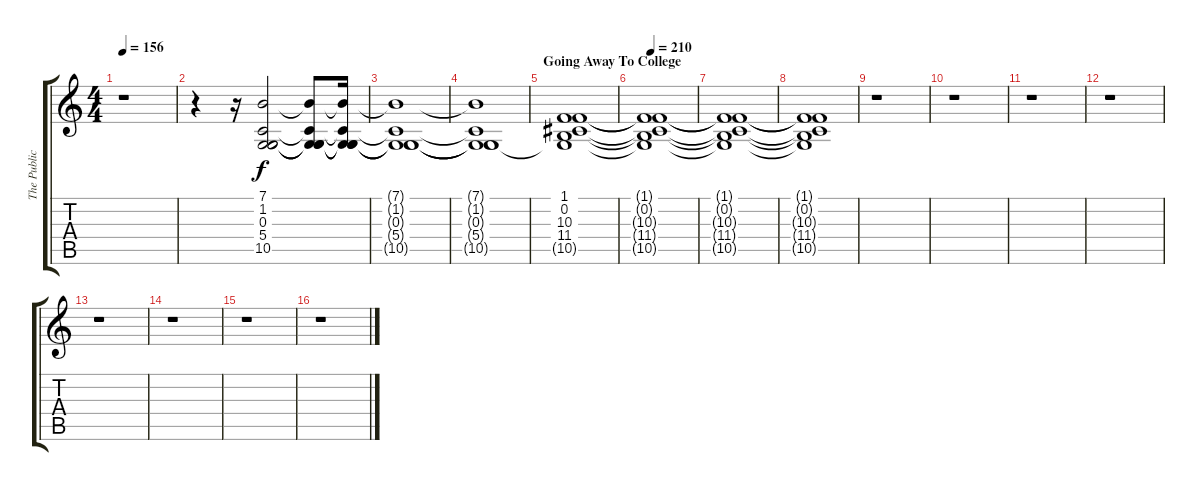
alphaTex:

\track ("The Public" "The Public") {instrument applause}
\staff {score tabs}
\tuning (E4 B3 G3 D3 A2 E2) {hide}
\ts (4 4)
\tempo 156
\clef g2
\ks c
r.1{dy f} |
r.4 r.16 (7.1 1.2 0.3 5.4 10.5).2 (7.1{t} 1.2{t} 0.3{t} 5.4{t} 10.5{t}).8 (7.1{t} 1.2{t} 0.3{t} 5.4{t} 10.5{t}).16 |
(7.1{t} 1.2{t} 0.3{t} 5.4{t} 10.5{t}).1 |
(7.1{t} 1.2{t} 0.3{t} 5.4{t} 10.5{t}).1 |
\section ("" "Going Away To College")
(1.1 0.2 10.3 11.4 10.5{t}).1{volume 13} |
\tempo 210
(1.1{t} 0.2{t} 10.3{t} 11.4{t} 10.5{t}).1{volume 12} |
(1.1{t} 0.2{t} 10.3{t} 11.4{t} 10.5{t}).1{volume 10} |
(1.1{t} 0.2{t} 10.3{t} 11.4{t} 10.5{t}).1{volume 9} |
r.1 |
r.1 |
r.1 |
r.1 |
r.1 |
r.1 |
r.1 |
r.1
